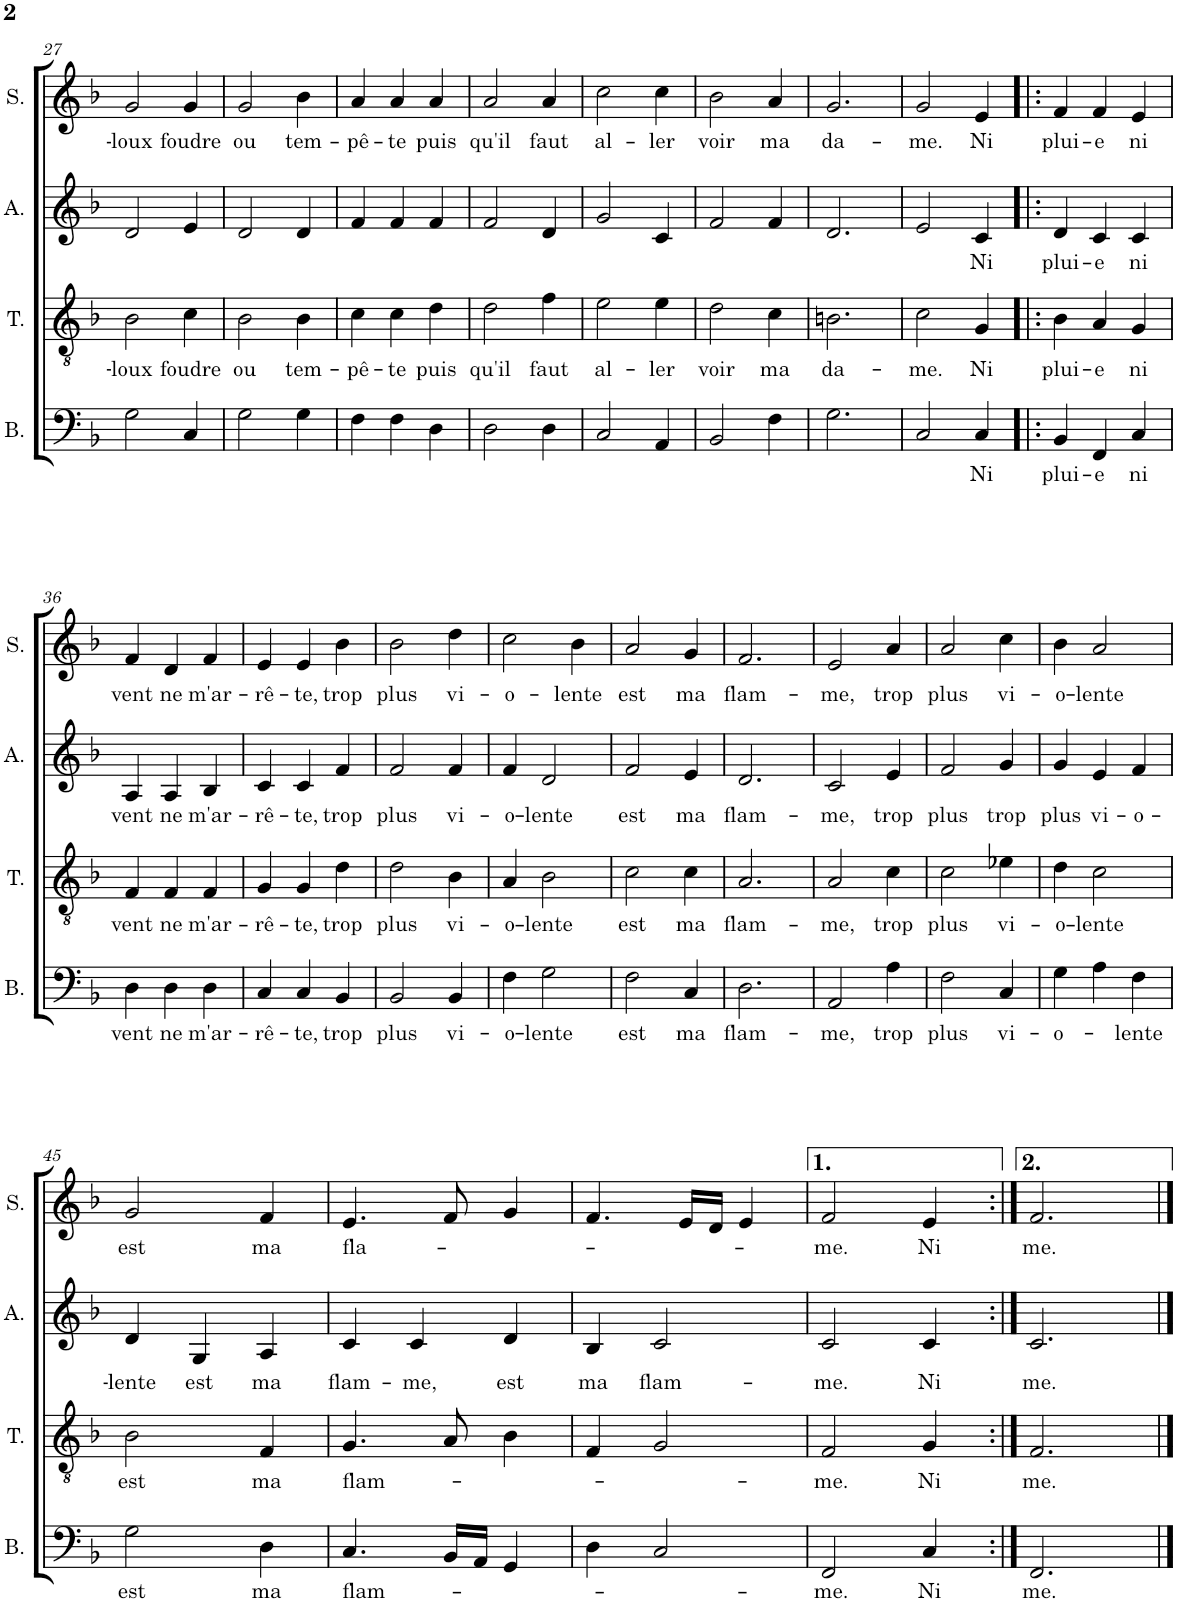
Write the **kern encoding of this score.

**kern	**text	**kern	**text	**kern	**text	**kern	**text
*part4	*part4	*part3	*part3	*part2	*part2	*part1	*part1
*staff4	*staff4	*staff3	*staff3	*staff2	*staff2	*staff1	*staff1
*I"Bass	*	*I"Tenor	*	*I"Alto	*	*I"Soprano	*
*I'B.	*	*I'T.	*	*I'A.	*	*I'S.	*
!!LO:PB:g=z
*clefF4	*	*clefGv2	*	*clefG2	*	*clefG2	*
*Trd7c12	*	*	*	*	*	*	*
*k[b-]	*	*k[b-]	*	*k[b-]	*	*k[b-]	*
*M3/4	*	*M3/4	*	*M3/4	*	*M3/4	*
=27	=27	=27	=27	=27	=27	=27	=27
!	!	!	!LO:LY:b	!	!	!	!LO:LY:b
2G\	.	2B-\	-loux	2d/	.	2g/	-loux
!	!	!	!LO:LY:b	!	!	!	!LO:LY:b
4C/	.	4c\	foudre	4e/	.	4g/	foudre
=28	=28	=28	=28	=28	=28	=28	=28
!	!	!	!LO:LY:b	!	!	!	!LO:LY:b
2G\	.	2B-\	ou	2d/	.	2g/	ou
!	!	!	!LO:LY:b	!	!	!	!LO:LY:b
4G\	.	4B-\	tem-	4d/	.	4b-\	tem-
=29	=29	=29	=29	=29	=29	=29	=29
!	!	!	!LO:LY:b	!	!	!	!LO:LY:b
4F\	.	4c\	-pê-	4f/	.	4a/	-pê-
!	!	!	!LO:LY:b	!	!	!	!LO:LY:b
4F\	.	4c\	-te	4f/	.	4a/	-te
!	!	!	!LO:LY:b	!	!	!	!LO:LY:b
4D\	.	4d\	puis	4f/	.	4a/	puis
=30	=30	=30	=30	=30	=30	=30	=30
!	!	!	!LO:LY:b	!	!	!	!LO:LY:b
2D\	.	2d\	qu'il	2f/	.	2a/	qu'il
!	!	!	!LO:LY:b	!	!	!	!LO:LY:b
4D\	.	4f\	faut	4d/	.	4a/	faut
=31	=31	=31	=31	=31	=31	=31	=31
!	!	!	!LO:LY:b	!	!	!	!LO:LY:b
2C/	.	2e\	al-	2g/	.	2cc\	al-
!	!	!	!LO:LY:b	!	!	!	!LO:LY:b
4AA/	.	4e\	-ler	4c/	.	4cc\	-ler
=32	=32	=32	=32	=32	=32	=32	=32
!	!	!	!LO:LY:b	!	!	!	!LO:LY:b
2BB-/	.	2d\	voir	2f/	.	2b-\	voir
!	!	!	!LO:LY:b	!	!	!	!LO:LY:b
4F\	.	4c\	ma	4f/	.	4a/	ma
=33	=33	=33	=33	=33	=33	=33	=33
!	!	!	!LO:LY:b	!	!	!	!LO:LY:b
2.G\	.	2.Bn\	da-	2.d/	.	2.g/	da-
=34	=34	=34	=34	=34	=34	=34	=34
!	!	!	!LO:LY:b	!	!	!	!LO:LY:b
2C/	.	2c\	-me.	2e/	.	2g/	-me.
!	!LO:LY:b	!	!LO:LY:b	!	!LO:LY:b	!	!LO:LY:b
4C/	Ni	4G/	Ni	4c/	Ni	4e/	Ni
=35!|:	=35!|:	=35!|:	=35!|:	=35!|:	=35!|:	=35!|:	=35!|:
!	!LO:LY:b	!	!LO:LY:b	!	!LO:LY:b	!	!LO:LY:b
4BB-/	plui-	4B-\	plui-	4d/	plui-	4f/	plui-
!	!LO:LY:b	!	!LO:LY:b	!	!LO:LY:b	!	!LO:LY:b
4FF/	-e	4A/	-e	4c/	-e	4f/	-e
!	!LO:LY:b	!	!LO:LY:b	!	!LO:LY:b	!	!LO:LY:b
4C/	ni	4G/	ni	4c/	ni	4e/	ni
!!LO:LB:g=z
=36	=36	=36	=36	=36	=36	=36	=36
!	!LO:LY:b	!	!LO:LY:b	!	!LO:LY:b	!	!LO:LY:b
4D\	vent	4F/	vent	4A/	vent	4f/	vent
!	!LO:LY:b	!	!LO:LY:b	!	!LO:LY:b	!	!LO:LY:b
4D\	ne	4F/	ne	4A/	ne	4d/	ne
!	!LO:LY:b	!	!LO:LY:b	!	!LO:LY:b	!	!LO:LY:b
4D\	m'ar-	4F/	m'ar-	4B-/	m'ar-	4f/	m'ar-
=37	=37	=37	=37	=37	=37	=37	=37
!	!LO:LY:b	!	!LO:LY:b	!	!LO:LY:b	!	!LO:LY:b
4C/	-rê-	4G/	-rê-	4c/	-rê-	4e/	-rê-
!	!LO:LY:b	!	!LO:LY:b	!	!LO:LY:b	!	!LO:LY:b
4C/	-te,	4G/	-te,	4c/	-te,	4e/	-te,
!	!LO:LY:b	!	!LO:LY:b	!	!LO:LY:b	!	!LO:LY:b
4BB-/	trop	4d\	trop	4f/	trop	4b-\	trop
=38	=38	=38	=38	=38	=38	=38	=38
!	!LO:LY:b	!	!LO:LY:b	!	!LO:LY:b	!	!LO:LY:b
2BB-/	plus	2d\	plus	2f/	plus	2b-\	plus
!	!LO:LY:b	!	!LO:LY:b	!	!LO:LY:b	!	!LO:LY:b
4BB-/	vi-	4B-\	vi-	4f/	vi-	4dd\	vi-
=39	=39	=39	=39	=39	=39	=39	=39
!	!LO:LY:b	!	!LO:LY:b	!	!LO:LY:b	!	!LO:LY:b
4F\	-o-	4A/	-o-	4f/	-o-	2cc\	-o-
!	!LO:LY:b	!	!LO:LY:b	!	!LO:LY:b	!	!
2G\	-lente	2B-\	-lente	2d/	-lente	.	.
!	!	!	!	!	!	!	!LO:LY:b
.	.	.	.	.	.	4b-\	-lente
=40	=40	=40	=40	=40	=40	=40	=40
!	!LO:LY:b	!	!LO:LY:b	!	!LO:LY:b	!	!LO:LY:b
2F\	est	2c\	est	2f/	est	2a/	est
!	!LO:LY:b	!	!LO:LY:b	!	!LO:LY:b	!	!LO:LY:b
4C/	ma	4c\	ma	4e/	ma	4g/	ma
=41	=41	=41	=41	=41	=41	=41	=41
!	!LO:LY:b	!	!LO:LY:b	!	!LO:LY:b	!	!LO:LY:b
2.D\	flam-	2.A/	flam-	2.d/	flam-	2.f/	flam-
=42	=42	=42	=42	=42	=42	=42	=42
!	!LO:LY:b	!	!LO:LY:b	!	!LO:LY:b	!	!LO:LY:b
2AA/	-me,	2A/	-me,	2c/	-me,	2e/	-me,
!	!LO:LY:b	!	!LO:LY:b	!	!LO:LY:b	!	!LO:LY:b
4A\	trop	4c\	trop	4e/	trop	4a/	trop
=43	=43	=43	=43	=43	=43	=43	=43
!	!LO:LY:b	!	!LO:LY:b	!	!LO:LY:b	!	!LO:LY:b
2F\	plus	2c\	plus	2f/	plus	2a/	plus
!	!LO:LY:b	!	!LO:LY:b	!	!LO:LY:b	!	!LO:LY:b
4C/	vi-	4e-X\	vi-	4g/	trop	4cc\	vi-
=44	=44	=44	=44	=44	=44	=44	=44
!	!LO:LY:b	!	!LO:LY:b	!	!LO:LY:b	!	!LO:LY:b
4G\	-o-	4d\	-o-	4g/	plus	4b-\	-o-
!	!	!	!LO:LY:b	!	!LO:LY:b	!	!LO:LY:b
4A\	.	2c\	-lente	4e/	vi-	2a/	-lente
!	!LO:LY:b	!	!	!	!LO:LY:b	!	!
4F\	-lente	.	.	4f/	-o-	.	.
!!LO:LB:g=z
=45	=45	=45	=45	=45	=45	=45	=45
!	!LO:LY:b	!	!LO:LY:b	!	!LO:LY:b	!	!LO:LY:b
2G\	est	2B-\	est	4d/	-lente	2g/	est
!	!	!	!	!	!LO:LY:b	!	!
.	.	.	.	4G/	est	.	.
!	!LO:LY:b	!	!LO:LY:b	!	!LO:LY:b	!	!LO:LY:b
4D\	ma	4F/	ma	4A/	ma	4f/	ma
=46	=46	=46	=46	=46	=46	=46	=46
!	!LO:LY:b	!	!LO:LY:b	!	!LO:LY:b	!	!LO:LY:b
4.C/	flam-	4.G/	flam-	4c/	flam-	4.e/	fla-
!	!	!	!	!	!LO:LY:b	!	!
.	.	.	.	4c/	-me,	.	.
16BB-/LL	.	8A/	.	.	.	8f/	.
16AA/JJ	.	.	.	.	.	.	.
!	!	!	!	!	!LO:LY:b	!	!
4GG/	.	4B-\	.	4d/	est	4g/	.
=47	=47	=47	=47	=47	=47	=47	=47
!	!	!	!	!	!LO:LY:b	!	!
4D\	.	4F/	.	4B-/	ma	4.f/	.
!	!	!	!	!	!LO:LY:b	!	!
2C/	.	2G/	.	2c/	flam-	.	.
.	.	.	.	.	.	16e/LL	.
.	.	.	.	.	.	16d/JJ	.
.	.	.	.	.	.	4e/	.
=48	=48	=48	=48	=48	=48	=48	=48
!	!LO:LY:b	!	!LO:LY:b	!	!LO:LY:b	!	!LO:LY:b
2FF/	-me.	2F/	-me.	2c/	-me.	2f/	-me.
!	!LO:LY:b	!	!LO:LY:b	!	!LO:LY:b	!	!LO:LY:b
4C/	Ni	4G/	Ni	4c/	Ni	4e/	Ni
=49:|!	=49:|!	=49:|!	=49:|!	=49:|!	=49:|!	=49:|!	=49:|!
!	!LO:LY:b	!	!LO:LY:b	!	!LO:LY:b	!	!LO:LY:b
2.FF/	me.	2.F/	me.	2.c/	me.	2.f/	me.
==	==	==	==	==	==	==	==
*-	*-	*-	*-	*-	*-	*-	*-
